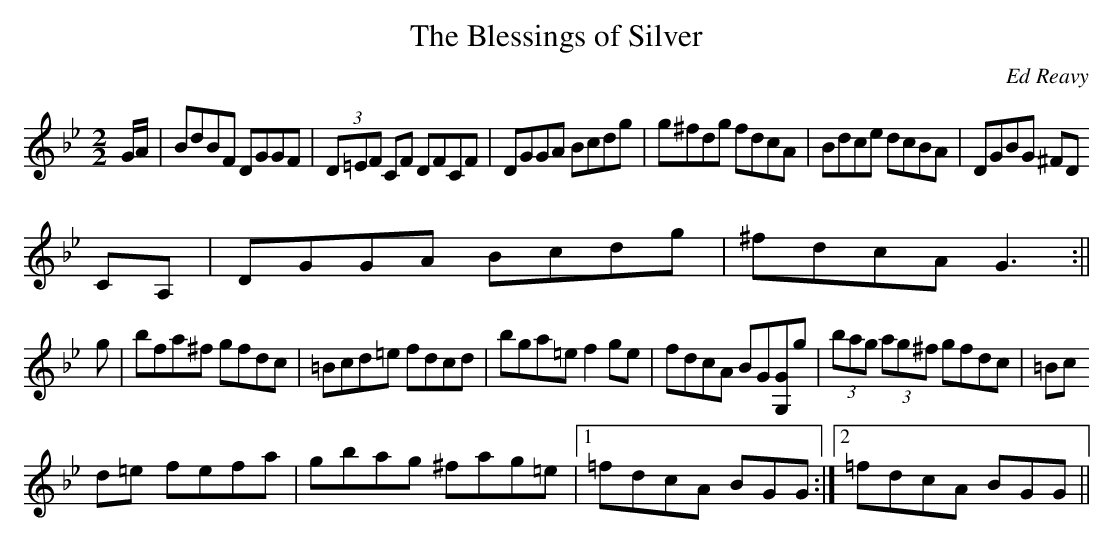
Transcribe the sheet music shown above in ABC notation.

X:1
T:The Blessings of Silver
M:2/2
L:1/8
C:Ed Reavy
K:Bb
G/2A/2|BdBF DGGF|(3D=EF CF DFCF|DGGA Bcdg|g^fdg fdcA|Bdce dcBA|DGBG ^FD
CA,|DGGA Bcdg|^fdcA G3:||
g|bfa^f gfdc|=Bcd=e fdcd|bga=e f2 ge|fdcA BG[G,G]g|(3bag (3ag^f gfdc|=Bc
d=e fefa|gbag ^fag=e|1=fdcA BGG:|2=fdcA BGG||
